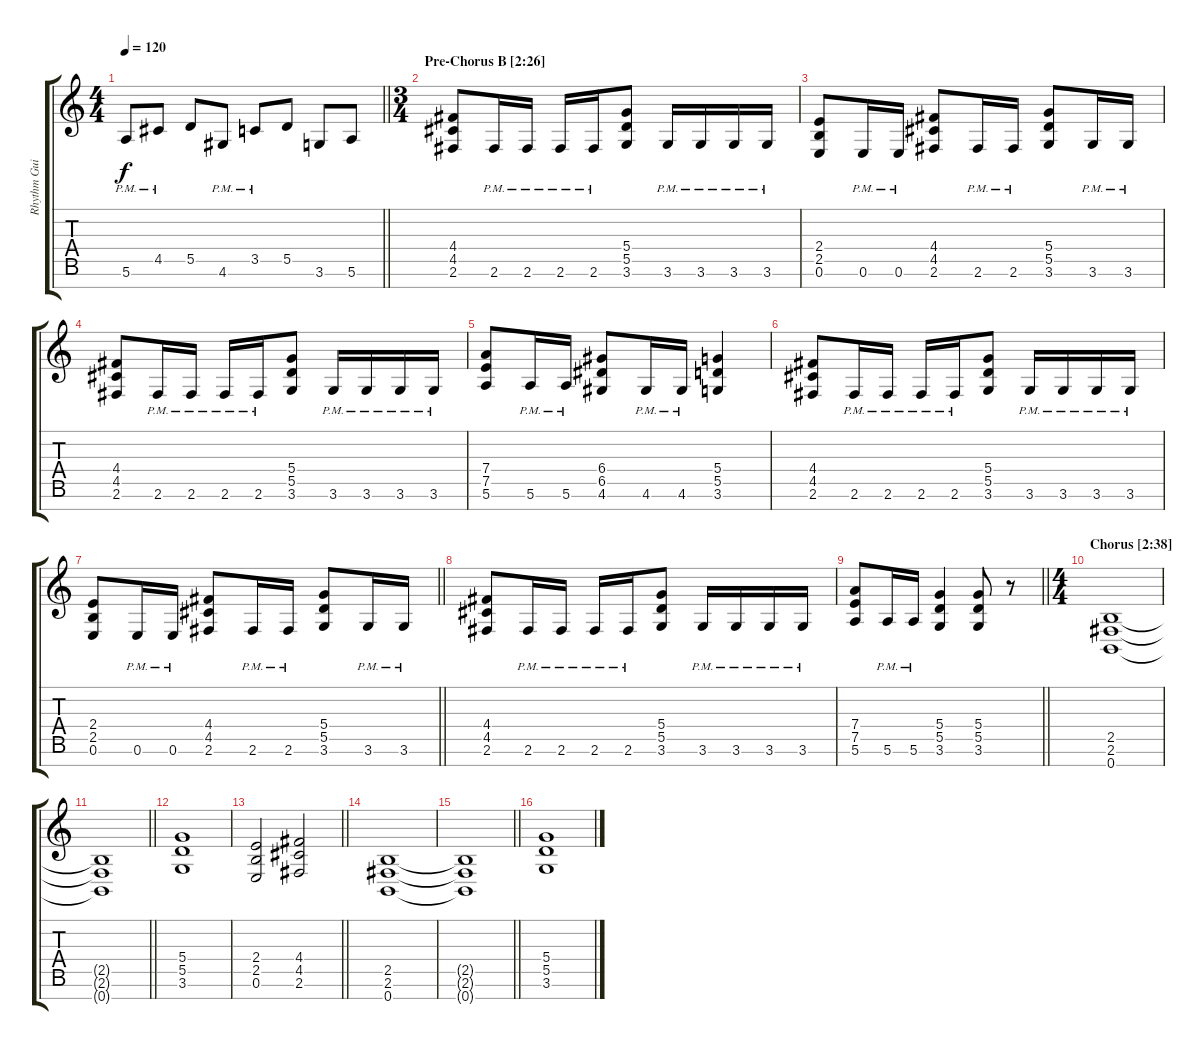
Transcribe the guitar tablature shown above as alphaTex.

\track ("Rhythm Guitar I" "Rhythm Gui") {instrument distortionguitar}
\staff {score tabs}
\tuning (E4 B3 G3 D3 A2 E2 B1) {hide}
\ts (4 4)
\tempo 120
\clef g2
\barLineRight lightlight
\ks c
5.6{pm}.8{dy f} 4.5{pm}.8 5.5.8 4.6{pm}.8 3.5{pm}.8 5.5.8 3.6.8 5.6.8 |
\ts (3 4)
\section ("" "Pre-Chorus B [2:26]")
(4.4 4.5 2.6).8 2.6{pm}.16 2.6{pm}.16 2.6{pm}.16 2.6{pm}.16 (5.4 5.5 3.6).8 3.6{pm}.16 3.6{pm}.16 3.6{pm}.16 3.6{pm}.16 |
(2.4 2.5 0.6).8 0.6{pm}.16 0.6{pm}.16 (4.4 4.5 2.6).8 2.6{pm}.16 2.6{pm}.16 (5.4 5.5 3.6).8 3.6{pm}.16 3.6{pm}.16 |
(4.4 4.5 2.6).8 2.6{pm}.16 2.6{pm}.16 2.6{pm}.16 2.6{pm}.16 (5.4 5.5 3.6).8 3.6{pm}.16 3.6{pm}.16 3.6{pm}.16 3.6{pm}.16 |
(7.4 7.5 5.6).8 5.6{pm}.16 5.6{pm}.16 (6.4 6.5 4.6).8 4.6{pm}.16 4.6{pm}.16 (5.4 5.5 3.6).4 |
(4.4 4.5 2.6).8 2.6{pm}.16 2.6{pm}.16 2.6{pm}.16 2.6{pm}.16 (5.4 5.5 3.6).8 3.6{pm}.16 3.6{pm}.16 3.6{pm}.16 3.6{pm}.16 |
\barLineRight lightlight
(2.4 2.5 0.6).8 0.6{pm}.16 0.6{pm}.16 (4.4 4.5 2.6).8 2.6{pm}.16 2.6{pm}.16 (5.4 5.5 3.6).8 3.6{pm}.16 3.6{pm}.16 |
(4.4 4.5 2.6).8 2.6{pm}.16 2.6{pm}.16 2.6{pm}.16 2.6{pm}.16 (5.4 5.5 3.6).8 3.6{pm}.16 3.6{pm}.16 3.6{pm}.16 3.6{pm}.16 |
\barLineRight lightlight
(7.4 7.5 5.6).8 5.6{pm}.16 5.6{pm}.16 (5.4 5.5 3.6).4 (5.4 5.5 3.6).8 r.8 |
\ts (4 4)
\section ("" "Chorus [2:38]")
(2.5 2.6 0.7).1 |
\barLineRight lightlight
(2.5{t} 2.6{t} 0.7{t}).1 |
(5.4 5.5 3.6).1 |
\barLineRight lightlight
(2.4 2.5 0.6).2 (4.4 4.5 2.6).2 |
(2.5 2.6 0.7).1 |
\barLineRight lightlight
(2.5{t} 2.6{t} 0.7{t}).1 |
(5.4 5.5 3.6).1
